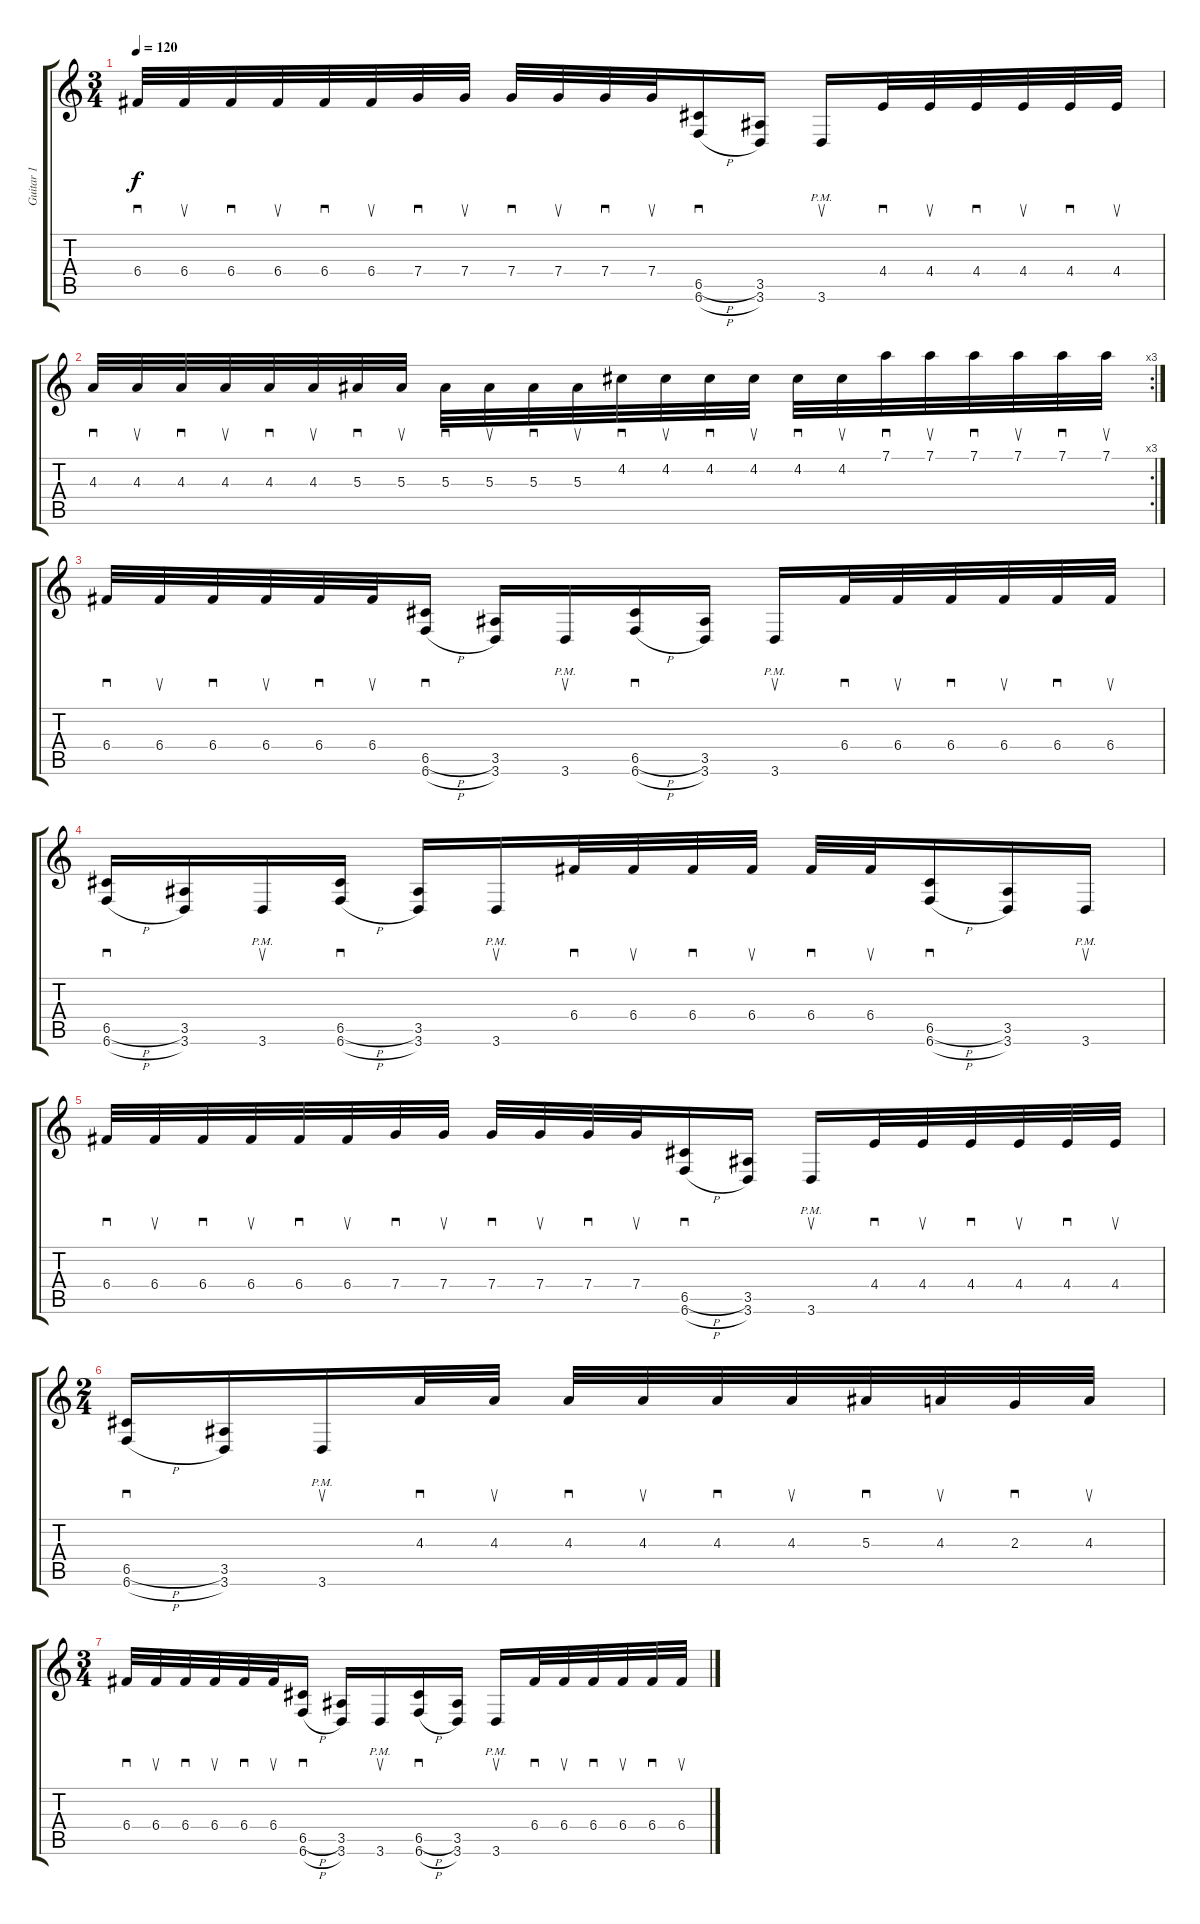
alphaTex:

\track ("Guitar 1" "Guitar 1") {instrument distortionguitar}
\staff {score tabs}
\tuning (D4 A3 F3 C3 G2 B1) {hide}
\ts (3 4)
\tempo 120
\clef g2
\ks c
6.4.32{sd dy f} 6.4.32{su} 6.4.32{sd} 6.4.32{su} 6.4.32{sd} 6.4.32{su} 7.4.32{sd} 7.4.32{su} 7.4.32{sd} 7.4.32{su} 7.4.32{sd} 7.4.32{su} (6.5{h} 6.6{h}).16{sd} (3.5 3.6).16 3.6{pm}.16{su} 4.4.32{sd} 4.4.32{su} 4.4.32{sd} 4.4.32{su} 4.4.32{sd} 4.4.32{su} |
\rc 3
4.3.32{sd} 4.3.32{su} 4.3.32{sd} 4.3.32{su} 4.3.32{sd} 4.3.32{su} 5.3.32{sd} 5.3.32{su} 5.3.32{sd} 5.3.32{su} 5.3.32{sd} 5.3.32{su} 4.2.32{sd} 4.2.32{su} 4.2.32{sd} 4.2.32{su} 4.2.32{sd} 4.2.32{su} 7.1.32{sd} 7.1.32{su} 7.1.32{sd} 7.1.32{su} 7.1.32{sd} 7.1.32{su} |
6.4.32{sd} 6.4.32{su} 6.4.32{sd} 6.4.32{su} 6.4.32{sd} 6.4.32{su} (6.5{h} 6.6{h}).16{sd} (3.5 3.6).16 3.6{pm}.16{su} (6.5{h} 6.6{h}).16{sd} (3.5 3.6).16 3.6{pm}.16{su} 6.4.32{sd} 6.4.32{su} 6.4.32{sd} 6.4.32{su} 6.4.32{sd} 6.4.32{su} |
(6.5{h} 6.6{h}).16{sd} (3.5 3.6).16 3.6{pm}.16{su} (6.5{h} 6.6{h}).16{sd} (3.5 3.6).16 3.6{pm}.16{su} 6.4.32{sd} 6.4.32{su} 6.4.32{sd} 6.4.32{su} 6.4.32{sd} 6.4.32{su} (6.5{h} 6.6{h}).16{sd} (3.5 3.6).16 3.6{pm}.16{su} |
6.4.32{sd} 6.4.32{su} 6.4.32{sd} 6.4.32{su} 6.4.32{sd} 6.4.32{su} 7.4.32{sd} 7.4.32{su} 7.4.32{sd} 7.4.32{su} 7.4.32{sd} 7.4.32{su} (6.5{h} 6.6{h}).16{sd} (3.5 3.6).16 3.6{pm}.16{su} 4.4.32{sd} 4.4.32{su} 4.4.32{sd} 4.4.32{su} 4.4.32{sd} 4.4.32{su} |
\ts (2 4)
(6.5{h} 6.6{h}).16{sd} (3.5 3.6).16 3.6{pm}.16{su} 4.3.32{sd} 4.3.32{su} 4.3.32{sd} 4.3.32{su} 4.3.32{sd} 4.3.32{su} 5.3.32{sd} 4.3.32{su} 2.3.32{sd} 4.3.32{su} |
\ts (3 4)
6.4.32{sd} 6.4.32{su} 6.4.32{sd} 6.4.32{su} 6.4.32{sd} 6.4.32{su} (6.5{h} 6.6{h}).16{sd} (3.5 3.6).16 3.6{pm}.16{su} (6.5{h} 6.6{h}).16{sd} (3.5 3.6).16 3.6{pm}.16{su} 6.4.32{sd} 6.4.32{su} 6.4.32{sd} 6.4.32{su} 6.4.32{sd} 6.4.32{su}
